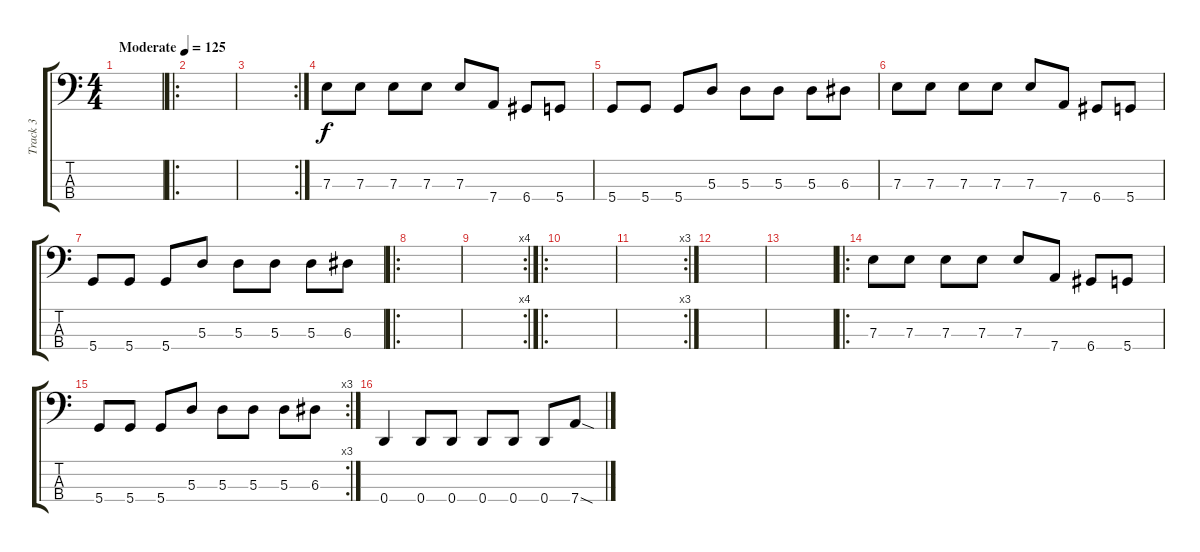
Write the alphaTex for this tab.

\track ("Track 3" "Track 3") {instrument electricbassfinger}
\staff {score tabs}
\tuning (G2 D2 A1 D1) {hide}
\ts (4 4)
\tempo (125 "Moderate")
\clef f4
\ks c
|
\ro
|
\rc 2
|
7.3.8 7.3.8 7.3.8 7.3.8 7.3.8 7.4.8 6.4.8 5.4.8 |
5.4.8 5.4.8 5.4.8 5.3.8 5.3.8 5.3.8 5.3.8 6.3.8 |
7.3.8 7.3.8 7.3.8 7.3.8 7.3.8 7.4.8 6.4.8 5.4.8 |
5.4.8 5.4.8 5.4.8 5.3.8 5.3.8 5.3.8 5.3.8 6.3.8 |
\ro
|
\rc 4
|
\ro
|
\rc 3
|
|
|
\ro
7.3.8 7.3.8 7.3.8 7.3.8 7.3.8 7.4.8 6.4.8 5.4.8 |
\rc 3
5.4.8 5.4.8 5.4.8 5.3.8 5.3.8 5.3.8 5.3.8 6.3.8 |
0.4.4 0.4.8 0.4.8 0.4.8 0.4.8 0.4.8 7.4{sod}.8
